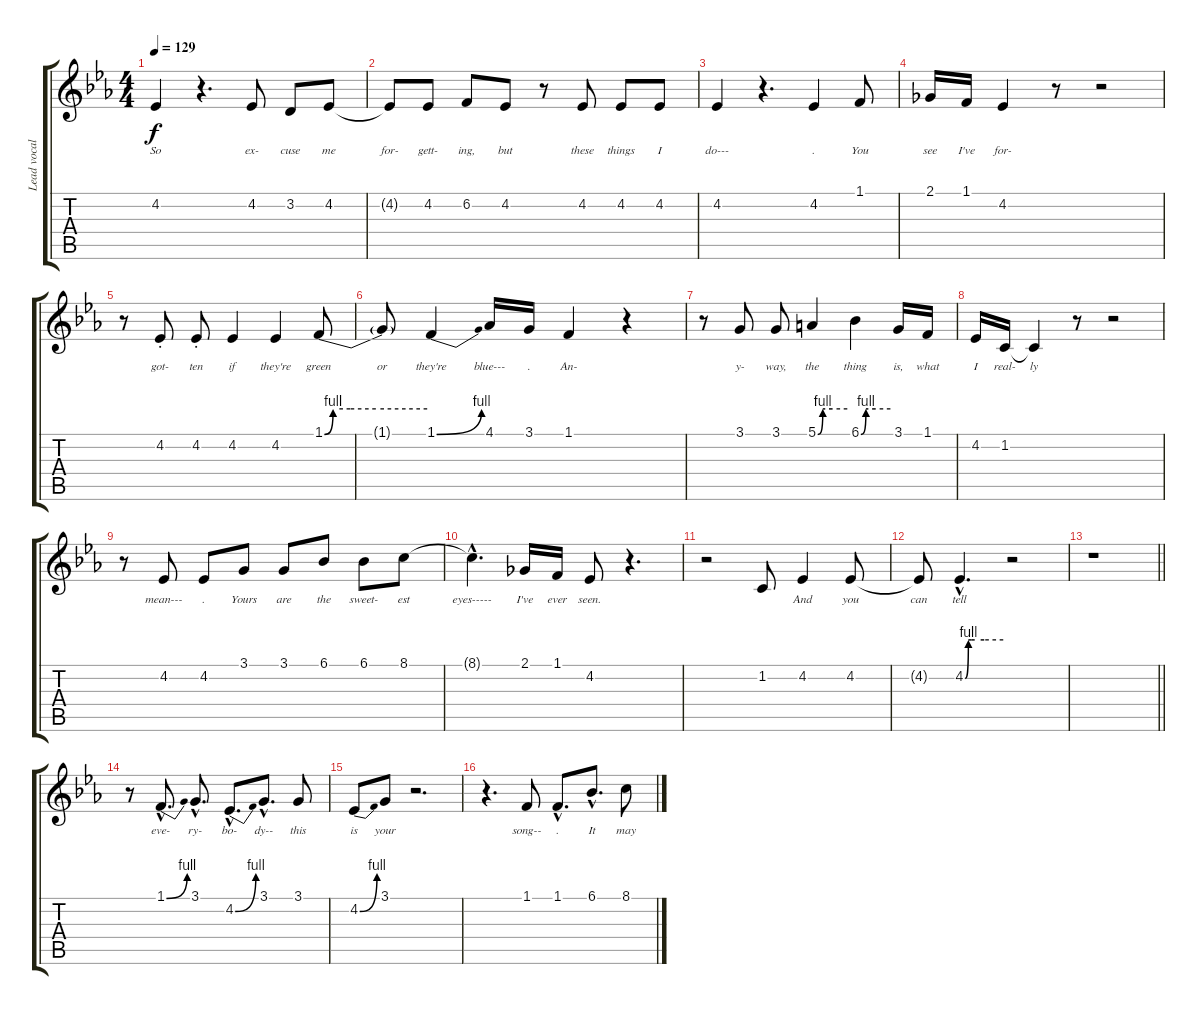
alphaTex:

\track ("Lead vocal" "Lead vocal") {instrument flute}
\staff {score tabs}
\tuning (E4 B3 G3 D3 A2 E2) {hide}
\ts (4 4)
\tempo 129
\clef g2
\ks eb
4.2.4{lyrics (0 "So") lyrics (1 "") lyrics (2 "") lyrics (3 "") lyrics (4 "") dy f} r.4{d} 4.2.8{lyrics (0 "ex-") lyrics (1 "") lyrics (2 "") lyrics (3 "") lyrics (4 "")} 3.2.8{lyrics (0 "cuse") lyrics (1 "") lyrics (2 "") lyrics (3 "") lyrics (4 "")} 4.2.8{lyrics (0 "me") lyrics (1 "") lyrics (2 "") lyrics (3 "") lyrics (4 "")} |
4.2{t}.8{lyrics (0 "for-") lyrics (1 "") lyrics (2 "") lyrics (3 "") lyrics (4 "")} 4.2.8{lyrics (0 "gett-") lyrics (1 "") lyrics (2 "") lyrics (3 "") lyrics (4 "")} 6.2.8{lyrics (0 "ing,") lyrics (1 "") lyrics (2 "") lyrics (3 "") lyrics (4 "")} 4.2.8{lyrics (0 "but") lyrics (1 "") lyrics (2 "") lyrics (3 "") lyrics (4 "")} r.8 4.2.8{lyrics (0 "these") lyrics (1 "") lyrics (2 "") lyrics (3 "") lyrics (4 "")} 4.2.8{lyrics (0 "things") lyrics (1 "") lyrics (2 "") lyrics (3 "") lyrics (4 "")} 4.2.8{lyrics (0 "I") lyrics (1 "") lyrics (2 "") lyrics (3 "") lyrics (4 "")} |
4.2.4{lyrics (0 "do---") lyrics (1 "") lyrics (2 "") lyrics (3 "") lyrics (4 "")} r.4{d} 4.2.4{lyrics (0 ".") lyrics (1 "") lyrics (2 "") lyrics (3 "") lyrics (4 "")} 1.1.8{lyrics (0 "You") lyrics (1 "") lyrics (2 "") lyrics (3 "") lyrics (4 "")} |
2.1.16{lyrics (0 "see") lyrics (1 "") lyrics (2 "") lyrics (3 "") lyrics (4 "")} 1.1.16{lyrics (0 "I've") lyrics (1 "") lyrics (2 "") lyrics (3 "") lyrics (4 "")} 4.2.4{lyrics (0 "for-") lyrics (1 "") lyrics (2 "") lyrics (3 "") lyrics (4 "")} r.8 r.2 |
r.8 4.2{st}.8{lyrics (0 "got-") lyrics (1 "") lyrics (2 "") lyrics (3 "") lyrics (4 "")} 4.2{st}.8{lyrics (0 "ten") lyrics (1 "") lyrics (2 "") lyrics (3 "") lyrics (4 "")} 4.2.4{lyrics (0 "if") lyrics (1 "") lyrics (2 "") lyrics (3 "") lyrics (4 "")} 4.2.4{lyrics (0 "they're") lyrics (1 "") lyrics (2 "") lyrics (3 "") lyrics (4 "")} 1.1{be (custom 0 0 5 4 15 4 30 4 60 4)}.8{lyrics (0 "green") lyrics (1 "") lyrics (2 "") lyrics (3 "") lyrics (4 "")} |
1.1{t}.8{lyrics (0 "or") lyrics (1 "") lyrics (2 "") lyrics (3 "") lyrics (4 "")} 1.1{be (bend 0 0 60 4)}.4{lyrics (0 "they're") lyrics (1 "") lyrics (2 "") lyrics (3 "") lyrics (4 "")} 4.1.16{lyrics (0 "blue---") lyrics (1 "") lyrics (2 "") lyrics (3 "") lyrics (4 "")} 3.1.16{lyrics (0 ".") lyrics (1 "") lyrics (2 "") lyrics (3 "") lyrics (4 "")} 1.1.4{lyrics (0 "An-") lyrics (1 "") lyrics (2 "") lyrics (3 "") lyrics (4 "")} r.4 |
r.8 3.1.8{lyrics (0 "y-") lyrics (1 "") lyrics (2 "") lyrics (3 "") lyrics (4 "")} 3.1.8{lyrics (0 "way,") lyrics (1 "") lyrics (2 "") lyrics (3 "") lyrics (4 "")} 5.1{be (custom 0 0 10 4 15 4 30 4 60 4)}.4{lyrics (0 "the") lyrics (1 "") lyrics (2 "") lyrics (3 "") lyrics (4 "")} 6.1{be (custom 0 0 10 4 15 4 30 4 60 4)}.4{lyrics (0 "thing") lyrics (1 "") lyrics (2 "") lyrics (3 "") lyrics (4 "")} 3.1.16{lyrics (0 "is,") lyrics (1 "") lyrics (2 "") lyrics (3 "") lyrics (4 "")} 1.1.16{lyrics (0 "what") lyrics (1 "") lyrics (2 "") lyrics (3 "") lyrics (4 "")} |
4.2.16{lyrics (0 "I") lyrics (1 "") lyrics (2 "") lyrics (3 "") lyrics (4 "")} 1.2.16{lyrics (0 "real-") lyrics (1 "") lyrics (2 "") lyrics (3 "") lyrics (4 "")} 1.2{t}.4{lyrics (0 "ly") lyrics (1 "") lyrics (2 "") lyrics (3 "") lyrics (4 "")} r.8 r.2 |
r.8 4.2.8{lyrics (0 "mean---") lyrics (1 "") lyrics (2 "") lyrics (3 "") lyrics (4 "")} 4.2.8{lyrics (0 ".") lyrics (1 "") lyrics (2 "") lyrics (3 "") lyrics (4 "")} 3.1.8{lyrics (0 "Yours") lyrics (1 "") lyrics (2 "") lyrics (3 "") lyrics (4 "")} 3.1.8{lyrics (0 "are") lyrics (1 "") lyrics (2 "") lyrics (3 "") lyrics (4 "")} 6.1.8{lyrics (0 "the") lyrics (1 "") lyrics (2 "") lyrics (3 "") lyrics (4 "")} 6.1.8{lyrics (0 "sweet-") lyrics (1 "") lyrics (2 "") lyrics (3 "") lyrics (4 "")} 8.1.8{lyrics (0 "est") lyrics (1 "") lyrics (2 "") lyrics (3 "") lyrics (4 "")} |
8.1{hac t}.4{d lyrics (0 "eyes-----") lyrics (1 "") lyrics (2 "") lyrics (3 "") lyrics (4 "")} 2.1.16{lyrics (0 "I've") lyrics (1 "") lyrics (2 "") lyrics (3 "") lyrics (4 "")} 1.1.16{lyrics (0 "ever") lyrics (1 "") lyrics (2 "") lyrics (3 "") lyrics (4 "")} 4.2.8{lyrics (0 "seen.") lyrics (1 "") lyrics (2 "") lyrics (3 "") lyrics (4 "")} r.4{d} |
r.2 1.2.8{lyrics (0 "") lyrics (1 "") lyrics (2 "") lyrics (3 "") lyrics (4 "")} 4.2.4{lyrics (0 "And") lyrics (1 "") lyrics (2 "") lyrics (3 "") lyrics (4 "")} 4.2.8{lyrics (0 "you") lyrics (1 "") lyrics (2 "") lyrics (3 "") lyrics (4 "")} |
4.2{t}.8{lyrics (0 "can") lyrics (1 "") lyrics (2 "") lyrics (3 "") lyrics (4 "")} 4.2{be (custom 0 0 5 4 10 4 15 4 30 4 60 4) hac}.4{d lyrics (0 "tell") lyrics (1 "") lyrics (2 "") lyrics (3 "") lyrics (4 "")} r.2 |
\barLineRight lightlight
r.1 |
r.8 1.1{be (bend 0 0 60 4) hac}.8{d lyrics (0 "eve-") lyrics (1 "") lyrics (2 "") lyrics (3 "") lyrics (4 "")} 3.1{hac}.8{d lyrics (0 "ry-") lyrics (1 "") lyrics (2 "") lyrics (3 "") lyrics (4 "")} 4.2{be (bend 0 0 60 4) hac}.8{d lyrics (0 "bo-") lyrics (1 "") lyrics (2 "") lyrics (3 "") lyrics (4 "")} 3.1{hac}.8{d lyrics (0 "dy--") lyrics (1 "") lyrics (2 "") lyrics (3 "") lyrics (4 "")} 3.1.8{lyrics (0 "this") lyrics (1 "") lyrics (2 "") lyrics (3 "") lyrics (4 "")} |
4.2{be (bend 0 0 60 4)}.8{lyrics (0 "is") lyrics (1 "") lyrics (2 "") lyrics (3 "") lyrics (4 "")} 3.1.8{lyrics (0 "your") lyrics (1 "") lyrics (2 "") lyrics (3 "") lyrics (4 "")} r.2{d} |
r.4{d} 1.1.8{lyrics (0 "song--") lyrics (1 "") lyrics (2 "") lyrics (3 "") lyrics (4 "")} 1.1{hac}.8{d lyrics (0 ".") lyrics (1 "") lyrics (2 "") lyrics (3 "") lyrics (4 "")} 6.1{hac}.8{d lyrics (0 "It") lyrics (1 "") lyrics (2 "") lyrics (3 "") lyrics (4 "")} 8.1.8{lyrics (0 "may") lyrics (1 "") lyrics (2 "") lyrics (3 "") lyrics (4 "")}
